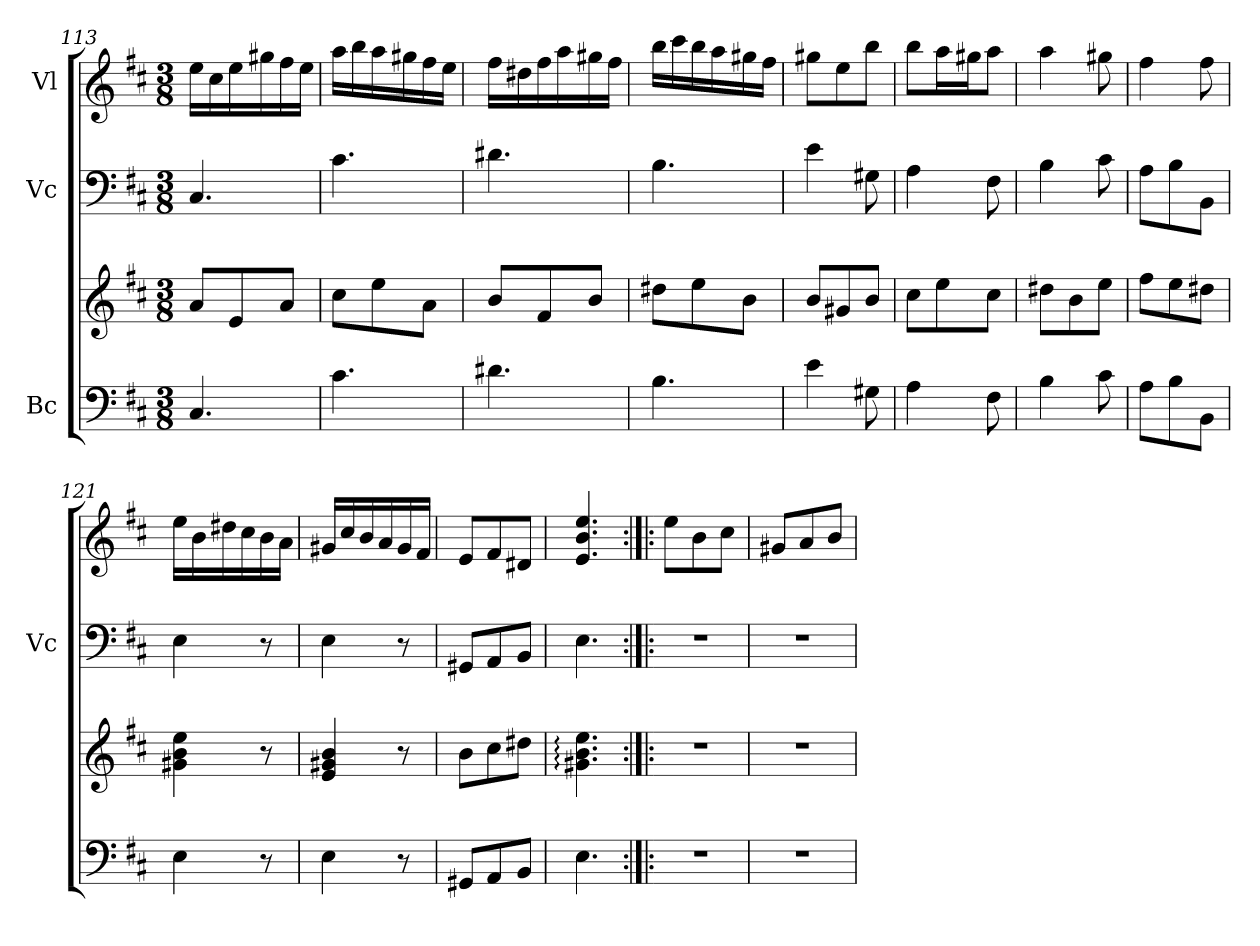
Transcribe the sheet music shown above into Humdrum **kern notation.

**kern	**kern	**kern	**kern
*part3	*part3	*part2	*part1
*staff4	*staff3	*staff2	*staff1
*I"Bc	*	*I"Vc	*I"Vl
*	*	*I'Vc	*
*clefF4	*clefG2	*clefF4	*clefG2
*k[f#c#]	*k[f#c#]	*k[f#c#]	*k[f#c#]
*M3/8	*M3/8	*M3/8	*M3/8
=113	=113	=113	=113
4.C#/	8a/L	4.C#/	16ee\LL
.	.	.	16cc#\
.	8e/	.	16ee\
.	.	.	16gg#X\
.	8a/J	.	16ff#\
.	.	.	16ee\JJ
=114	=114	=114	=114
4.c#\	8cc#\L	4.c#\	16aa\LL
.	.	.	16bb\
.	8ee\	.	16aa\
.	.	.	16gg#X\
.	8a\J	.	16ff#\
.	.	.	16ee\JJ
=115	=115	=115	=115
4.d#X\	8b/L	4.d#X\	16ff#\LL
.	.	.	16dd#X\
.	8f#/	.	16ff#\
.	.	.	16aa\
.	8b/J	.	16gg#X\
.	.	.	16ff#\JJ
!!LO:LB:g=z
=116	=116	=116	=116
4.B\	8dd#X\L	4.B\	16bb\LL
.	.	.	16ccc#\
.	8ee\	.	16bb\
.	.	.	16aa\
.	8b\J	.	16gg#X\
.	.	.	16ff#\JJ
=117	=117	=117	=117
4e\	8b/L	4e\	8gg#X\L
.	8g#X/	.	8ee\
8G#X\	8b/J	8G#X\	8bb\J
=118	=118	=118	=118
4A\	8cc#\L	4A\	8bb\L
.	8ee\	.	16aa\L
.	.	.	16gg#X\J
8F#\	8cc#\J	8F#\	8aa\J
=119	=119	=119	=119
4B\	8dd#X\L	4B\	4aa\
.	8b\	.	.
8c#\	8ee\J	8c#\	8gg#X\
=120	=120	=120	=120
8A\L	8ff#\L	8A\L	4ff#\
8B\	8ee\	8B\	.
8BB\J	8dd#X\J	8BB\J	8ff#\
=121	=121	=121	=121
4E\	4g#X\ 4b\ 4ee\	4E\	16ee\LL
.	.	.	16b\
.	.	.	16dd#X\
.	.	.	16cc#\
8r	8r	8r	16b\
.	.	.	16a\JJ
=122	=122	=122	=122
4E\	4e/ 4g#X/ 4b/	4E\	16g#X/LL
.	.	.	16cc#/
.	.	.	16b/
.	.	.	16a/
8r	8r	8r	16g#/
.	.	.	16f#/JJ
=123	=123	=123	=123
8GG#X/L	8b\L	8GG#X/L	8e/L
8AA/	8cc#\	8AA/	8f#/
8BB/J	8dd#X\J	8BB/J	8d#X/J
=124	=124	=124	=124
4.E\	4.g#X\: 4.b\: 4.ee\:	4.E\	4.e/ 4.b/ 4.ee/
!!LO:PB:g=z
=125:|!|:	=125:|!|:	=125:|!|:	=125:|!|:
4.r	4.r	4.r	8ee\L
.	.	.	8b\
.	.	.	8cc#\J
=126	=126	=126	=126
4.r	4.r	4.r	8g#X/L
.	.	.	8a/
.	.	.	8b/J
=	=	=	=
*-	*-	*-	*-
